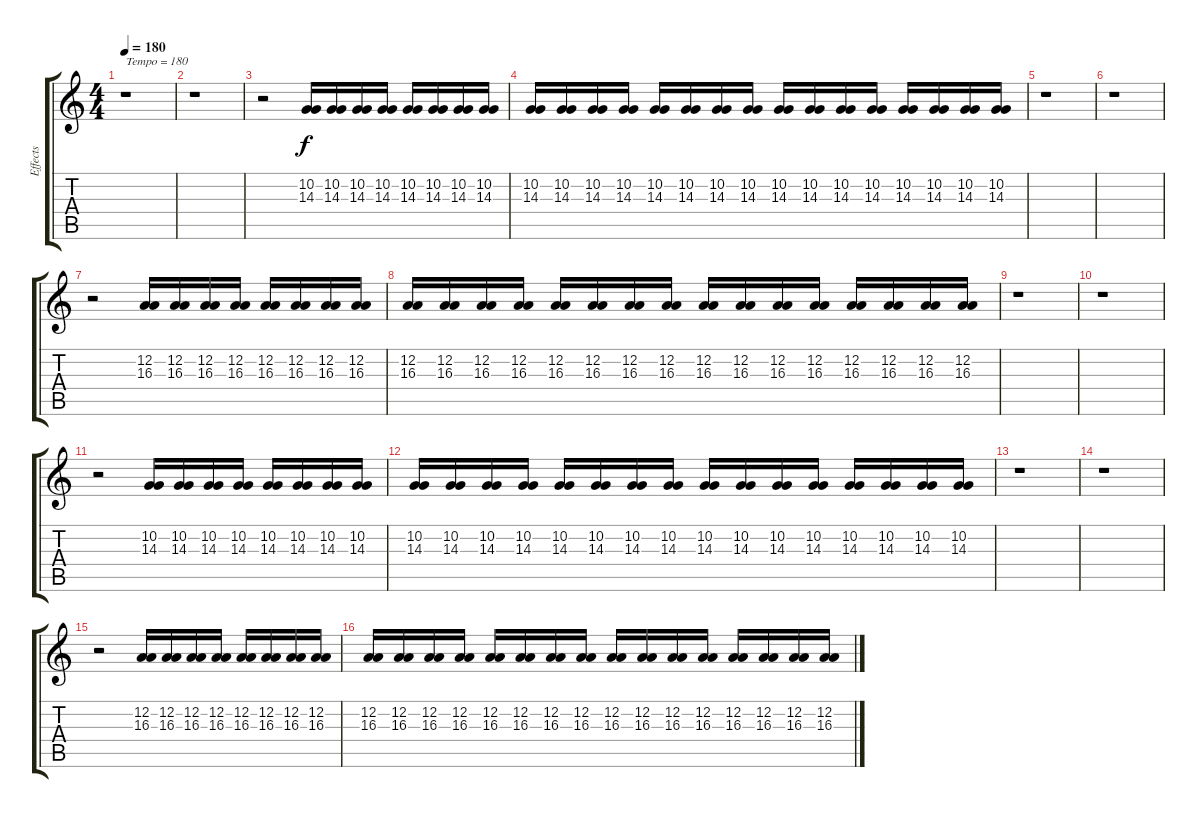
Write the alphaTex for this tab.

\track ("Effects" "Effects") {instrument synthvoice}
\staff {score tabs}
\tuning (D4 A3 F3 C3 G2 D2) {hide}
\ts (4 4)
\tempo 180
\clef g2
\ks c
r.1{txt "Tempo = 180" dy f} |
r.1 |
r.2{volume 0} (10.2 14.3).16{volume 5} (10.2 14.3).16 (10.2 14.3).16 (10.2 14.3).16 (10.2 14.3).16 (10.2 14.3).16 (10.2 14.3).16 (10.2 14.3).16 |
(10.2 14.3).16{volume 16} (10.2 14.3).16 (10.2 14.3).16 (10.2 14.3).16 (10.2 14.3).16 (10.2 14.3).16 (10.2 14.3).16 (10.2 14.3).16 (10.2 14.3).16 (10.2 14.3).16 (10.2 14.3).16 (10.2 14.3).16 (10.2 14.3).16 (10.2 14.3).16 (10.2 14.3).16 (10.2 14.3).16 |
r.1 |
r.1 |
r.2{volume 0} (12.2 16.3).16{volume 5} (12.2 16.3).16 (12.2 16.3).16 (12.2 16.3).16 (12.2 16.3).16 (12.2 16.3).16 (12.2 16.3).16 (12.2 16.3).16 |
(12.2 16.3).16{volume 16} (12.2 16.3).16 (12.2 16.3).16 (12.2 16.3).16 (12.2 16.3).16 (12.2 16.3).16 (12.2 16.3).16 (12.2 16.3).16 (12.2 16.3).16 (12.2 16.3).16 (12.2 16.3).16 (12.2 16.3).16 (12.2 16.3).16 (12.2 16.3).16 (12.2 16.3).16 (12.2 16.3).16 |
r.1 |
r.1 |
r.2{volume 0} (10.2 14.3).16{volume 5} (10.2 14.3).16 (10.2 14.3).16 (10.2 14.3).16 (10.2 14.3).16 (10.2 14.3).16 (10.2 14.3).16 (10.2 14.3).16 |
(10.2 14.3).16{volume 16} (10.2 14.3).16 (10.2 14.3).16 (10.2 14.3).16 (10.2 14.3).16 (10.2 14.3).16 (10.2 14.3).16 (10.2 14.3).16 (10.2 14.3).16 (10.2 14.3).16 (10.2 14.3).16 (10.2 14.3).16 (10.2 14.3).16 (10.2 14.3).16 (10.2 14.3).16 (10.2 14.3).16 |
r.1 |
r.1 |
r.2{volume 0} (12.2 16.3).16{volume 5} (12.2 16.3).16 (12.2 16.3).16 (12.2 16.3).16 (12.2 16.3).16 (12.2 16.3).16 (12.2 16.3).16 (12.2 16.3).16 |
(12.2 16.3).16{volume 16} (12.2 16.3).16 (12.2 16.3).16 (12.2 16.3).16 (12.2 16.3).16 (12.2 16.3).16 (12.2 16.3).16 (12.2 16.3).16 (12.2 16.3).16 (12.2 16.3).16 (12.2 16.3).16 (12.2 16.3).16 (12.2 16.3).16 (12.2 16.3).16 (12.2 16.3).16 (12.2 16.3).16
